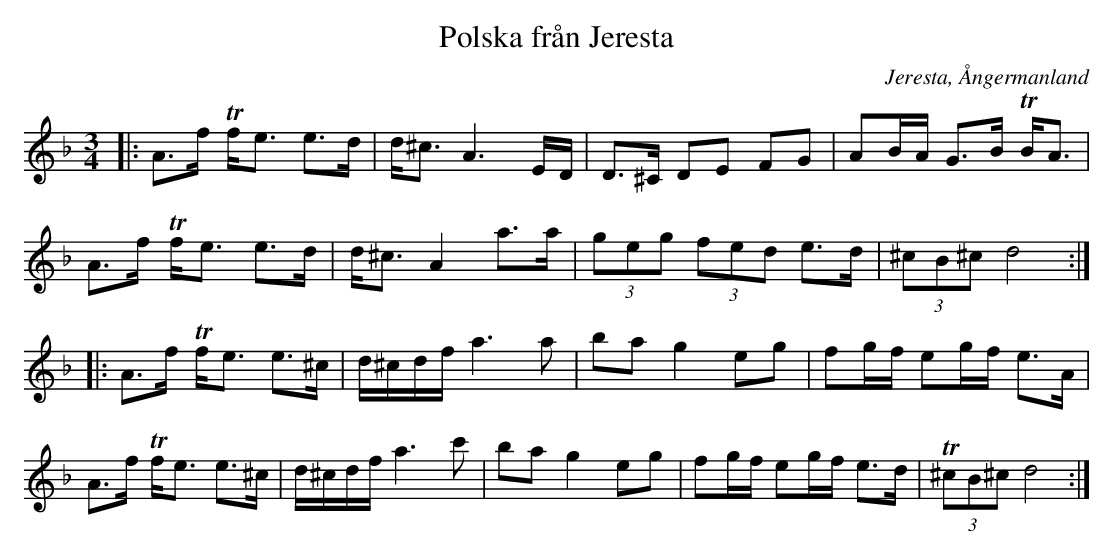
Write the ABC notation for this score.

X:1
T:Polska från Jeresta
O:Jeresta, Ångermanland
M:3/4
L:1/8
K:Dm
|: A>f Tf<e e>d | d<^c A3 E/D/ | D>^C DE FG | AB/A/ G>B TB<A |
A>f Tf<e e>d | d<^c A2 a>a | (3geg (3fed e>d | (3^cB^c d4:|
|:A>f Tf<e e>^c | d/^c/d/f/ a3 a | ba g2 eg | fg/f/ eg/f/ e>A |
A>f Tf<e e>^c | d/^c/d/f/ a3 c' | ba g2 eg | fg/f/ eg/f/ e>d | (3T^cB^c d4 :|
